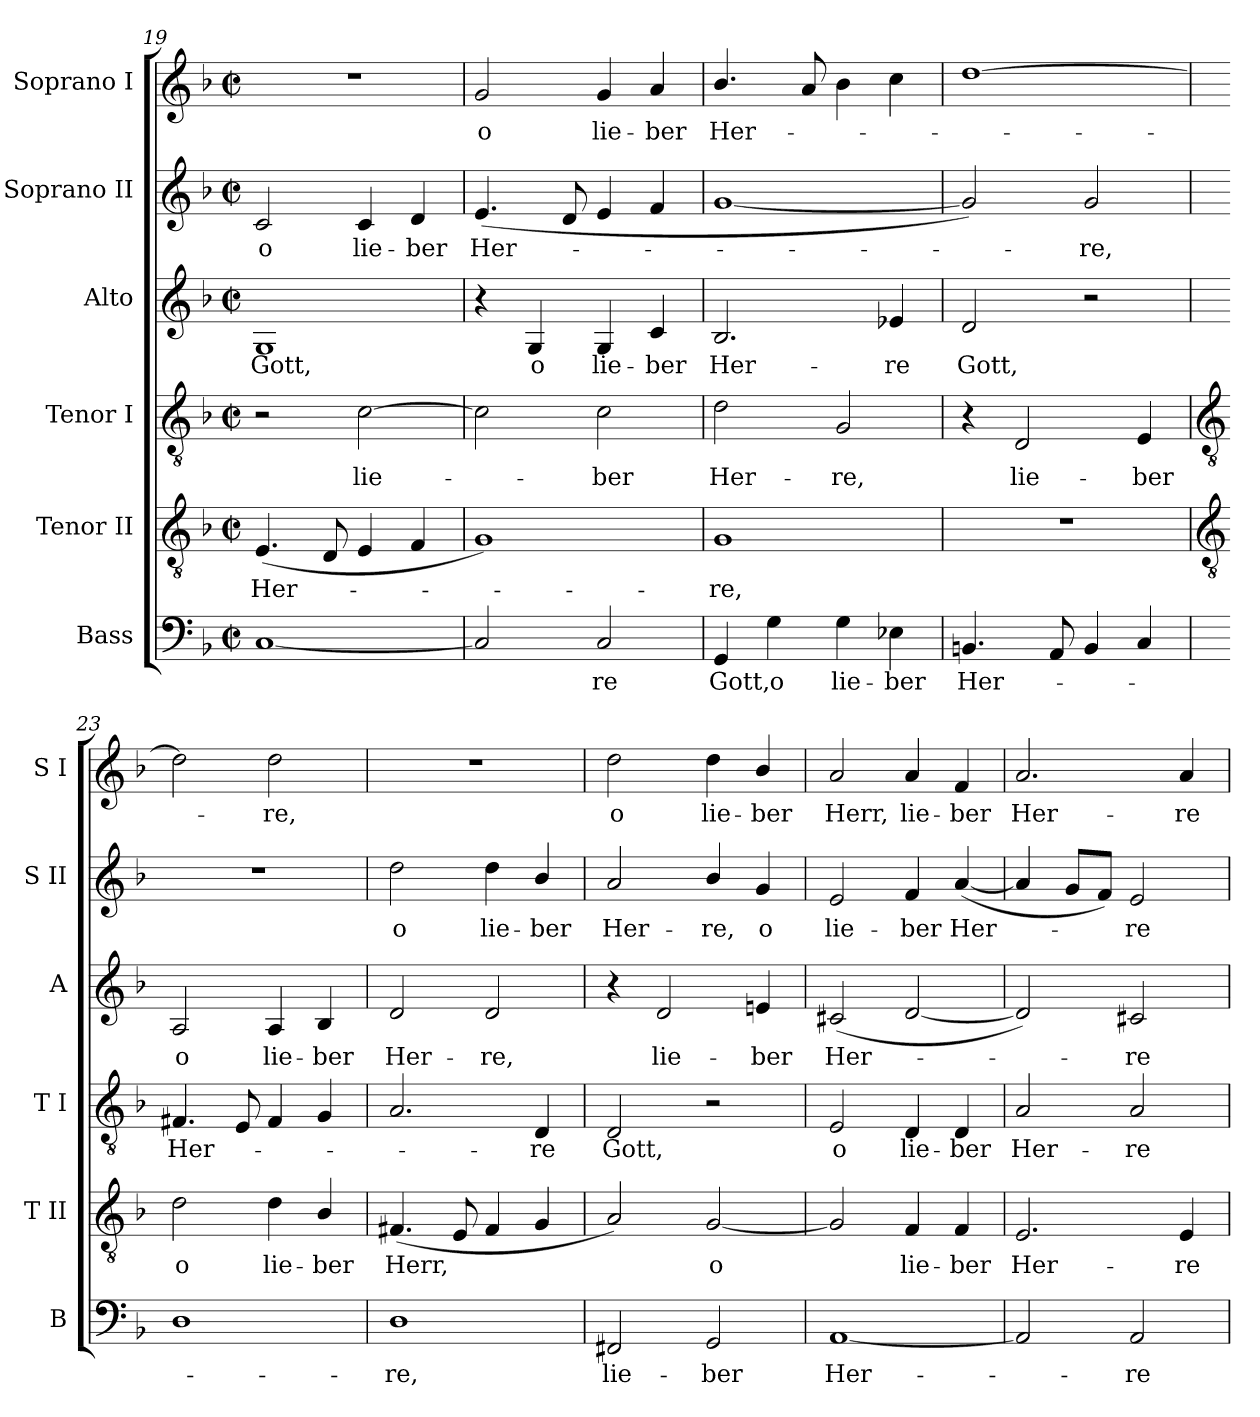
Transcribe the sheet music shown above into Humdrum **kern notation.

**kern	**text	**kern	**text	**kern	**text	**kern	**text	**kern	**text	**kern	**text
*part6	*part6	*part5	*part5	*part4	*part4	*part3	*part3	*part2	*part2	*part1	*part1
*staff6	*staff6	*staff5	*staff5	*staff4	*staff4	*staff3	*staff3	*staff2	*staff2	*staff1	*staff1
*I"Bass	*	*I"Tenor II	*	*I"Tenor I	*	*I"Alto	*	*I"Soprano II	*	*I"Soprano I	*
*I'B	*	*I'T II	*	*I'T I	*	*I'A	*	*I'S II	*	*I'S I	*
*clefF4	*	*clefGv2	*	*clefGv2	*	*clefG2	*	*clefG2	*	*clefG2	*
*k[b-]	*	*k[b-]	*	*k[b-]	*	*k[b-]	*	*k[b-]	*	*k[b-]	*
*F:	*	*F:	*	*F:	*	*F:	*	*F:	*	*F:	*
*M2/2	*	*M2/2	*	*M2/2	*	*M2/2	*	*M2/2	*	*M2/2	*
*met(c|)	*	*met(c|)	*	*met(c|)	*	*met(c|)	*	*met(c|)	*	*met(c|)	*
=19	=19	=19	=19	=19	=19	=19	=19	=19	=19	=19	=19
!	!	!	!LO:LY:b	!	!	!	!LO:LY:b	!	!LO:LY:b	!	!
[1C	.	(<4.E	Her-	2r	.	1G	Gott,	2c	o	1r	.
.	.	8D	.	.	.	.	.	.	.	.	.
!	!	!	!	!	!LO:LY:b	!	!	!	!LO:LY:b	!	!
.	.	4E	.	[2c	lie-	.	.	4c	lie-	.	.
!	!	!	!	!	!	!	!	!	!LO:LY:b	!	!
.	.	4F	.	.	.	.	.	4d	-ber	.	.
=20	=20	=20	=20	=20	=20	=20	=20	=20	=20	=20	=20
!	!	!	!	!	!	!	!	!	!LO:LY:b	!	!LO:LY:b
2C]	.	1G)	.	2c]	.	4r	.	(<4.e	Her-	2g	o
!	!	!	!	!	!	!	!LO:LY:b	!	!	!	!
.	.	.	.	.	.	4G	o	.	.	.	.
.	.	.	.	.	.	.	.	8d	.	.	.
!	!LO:LY:b	!	!	!	!LO:LY:b	!	!LO:LY:b	!	!	!	!LO:LY:b
2C	re	.	.	2c	ber	4G	lie-	4e	.	4g	lie-
!	!	!	!	!	!	!	!LO:LY:b	!	!	!	!LO:LY:b
.	.	.	.	.	.	4c	-ber	4f	.	4a	-ber
=21	=21	=21	=21	=21	=21	=21	=21	=21	=21	=21	=21
!	!LO:LY:b	!	!LO:LY:b	!	!LO:LY:b	!	!LO:LY:b	!	!	!	!LO:LY:b
4GG	Gott,	1G	re,	2d	Her-	2.B-	Her-	[1g	.	4.b-/	Her-
!	!LO:LY:b	!	!	!	!	!	!	!	!	!	!
4G	o	.	.	.	.	.	.	.	.	.	.
.	.	.	.	.	.	.	.	.	.	8a	.
!	!LO:LY:b	!	!	!	!LO:LY:b	!	!	!	!	!	!
4G	lie-	.	.	2G	-re,	.	.	.	.	4b-	.
!	!LO:LY:b	!	!	!	!	!	!LO:LY:b	!	!	!	!
4E-X	-ber	.	.	.	.	4e-X	-re	.	.	4cc	.
=22	=22	=22	=22	=22	=22	=22	=22	=22	=22	=22	=22
!	!LO:LY:b	!	!	!	!	!	!LO:LY:b	!	!	!	!
4.BBn	Her-	1r	.	4r	.	2d	Gott,	2g])	.	[1dd	.
!	!	!	!	!	!LO:LY:b	!	!	!	!	!	!
.	.	.	.	2D	lie-	.	.	.	.	.	.
8AA	.	.	.	.	.	.	.	.	.	.	.
!	!	!	!	!	!	!	!	!	!LO:LY:b	!	!
4BB	.	.	.	.	.	2r	.	2g	re,	.	.
!	!	!	!	!	!LO:LY:b	!	!	!	!	!	!
4C	.	.	.	4E	-ber	.	.	.	.	.	.
!!LO:LB:g=z
=23	=23	=23	=23	=23	=23	=23	=23	=23	=23	=23	=23
*	*	*clefGv2	*	*clefGv2	*	*	*	*	*	*	*
!	!	!	!LO:LY:b	!	!LO:LY:b	!	!LO:LY:b	!	!	!	!
1D	.	2d	o	4.F#X	Her-	2A	o	1r	.	2dd]	.
.	.	.	.	8E	.	.	.	.	.	.	.
!	!	!	!LO:LY:b	!	!	!	!LO:LY:b	!	!	!	!LO:LY:b
.	.	4d	lie-	4F#	.	4A	lie-	.	.	2dd	re,
!	!	!	!LO:LY:b	!	!	!	!LO:LY:b	!	!	!	!
.	.	4B-/	-ber	4G	.	4B-	-ber	.	.	.	.
=24	=24	=24	=24	=24	=24	=24	=24	=24	=24	=24	=24
!	!LO:LY:b	!	!LO:LY:b	!	!	!	!LO:LY:b	!	!LO:LY:b	!	!
1D	re,	(<4.F#X	Herr,	2.A	.	2d	Her-	2dd	o	1r	.
.	.	8E	.	.	.	.	.	.	.	.	.
!	!	!	!	!	!	!	!LO:LY:b	!	!LO:LY:b	!	!
.	.	4F#	.	.	.	2d	-re,	4dd	lie-	.	.
!	!	!	!	!	!LO:LY:b	!	!	!	!LO:LY:b	!	!
.	.	4G	.	4D	re	.	.	4b-/	-ber	.	.
=25	=25	=25	=25	=25	=25	=25	=25	=25	=25	=25	=25
!	!LO:LY:b	!	!	!	!LO:LY:b	!	!	!	!LO:LY:b	!	!LO:LY:b
2FF#X	lie-	2A)	.	2D	Gott,	4r	.	2a	Her-	2dd	o
!	!	!	!	!	!	!	!LO:LY:b	!	!	!	!
.	.	.	.	.	.	2d	lie-	.	.	.	.
!	!LO:LY:b	!	!LO:LY:b	!	!	!	!	!	!LO:LY:b	!	!LO:LY:b
2GG	-ber	[2G	o	2r	.	.	.	4b-/	-re,	4dd	lie-
!	!	!	!	!	!	!	!LO:LY:b	!	!LO:LY:b	!	!LO:LY:b
.	.	.	.	.	.	4en	-ber	4g	o	4b-/	-ber
=26	=26	=26	=26	=26	=26	=26	=26	=26	=26	=26	=26
!	!LO:LY:b	!	!	!	!LO:LY:b	!	!LO:LY:b	!	!LO:LY:b	!	!LO:LY:b
[1AA	Her-	2G]	.	2E	o	(<2c#X	Her-	2e	lie-	2a	Herr,
!	!	!	!LO:LY:b	!	!LO:LY:b	!	!	!	!LO:LY:b	!	!LO:LY:b
.	.	4F	lie-	4D	lie-	[2d	.	4f	-ber	4a	lie-
!	!	!	!LO:LY:b	!	!LO:LY:b	!	!	!	!LO:LY:b	!	!LO:LY:b
.	.	4F	-ber	4D	-ber	.	.	(<[4a	Her-	4f	-ber
=27	=27	=27	=27	=27	=27	=27	=27	=27	=27	=27	=27
!	!	!	!LO:LY:b	!	!LO:LY:b	!	!	!	!	!	!LO:LY:b
2AA]	.	2.E	Her-	2A	Her-	2d])	.	4a]	.	2.a	Her-
.	.	.	.	.	.	.	.	8gL	.	.	.
.	.	.	.	.	.	.	.	8fJ)	.	.	.
!	!LO:LY:b	!	!	!	!LO:LY:b	!	!LO:LY:b	!	!LO:LY:b	!	!
2AA	re	.	.	2A	-re	2c#X	re	2e	re	.	.
!	!	!	!LO:LY:b	!	!	!	!	!	!	!	!LO:LY:b
.	.	4E	-re	.	.	.	.	.	.	4a	-re
=	=	=	=	=	=	=	=	=	=	=	=
*-	*-	*-	*-	*-	*-	*-	*-	*-	*-	*-	*-
